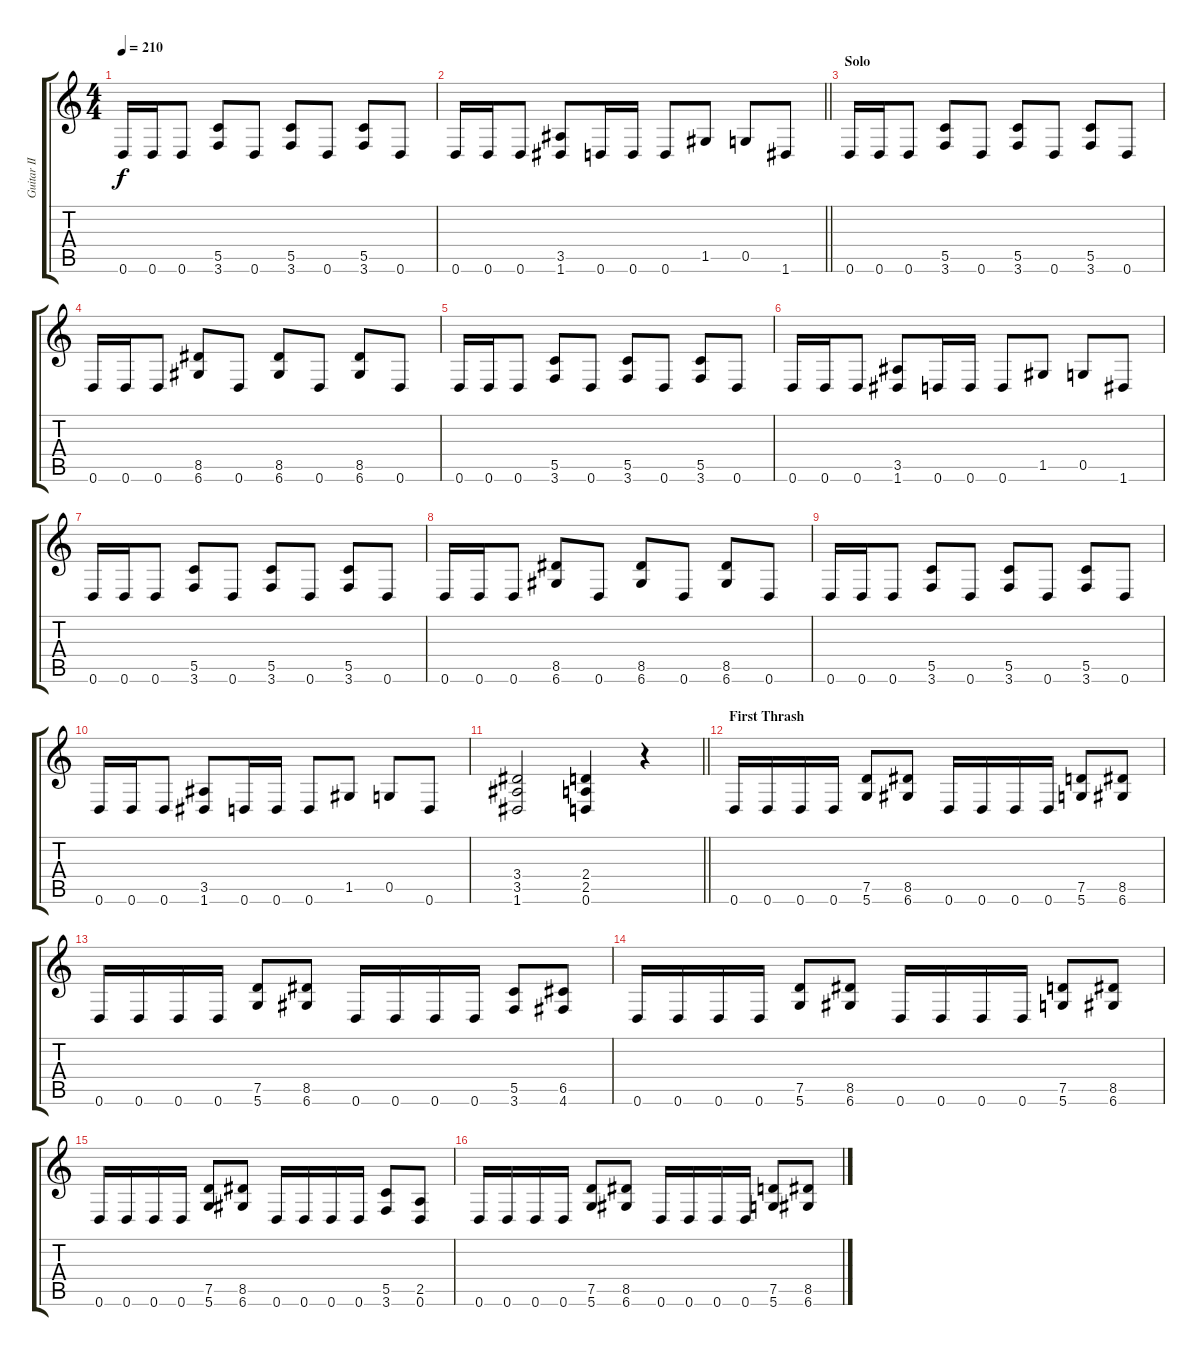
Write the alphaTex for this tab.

\track ("Guitar II" "Guitar II") {instrument distortionguitar}
\staff {score tabs}
\tuning (D4 A3 F3 C3 G2 D2) {hide}
\ts (4 4)
\tempo 210
\clef g2
\ks c
0.6.16{dy f} 0.6.16 0.6.8 (5.5 3.6).8 0.6.8 (5.5 3.6).8 0.6.8 (5.5 3.6).8 0.6.8 |
\barLineRight lightlight
0.6.16 0.6.16 0.6.8 (3.5 1.6).8 0.6.16 0.6.16 0.6.8 1.5.8 0.5.8 1.6.8 |
\section ("" "Solo")
0.6.16 0.6.16 0.6.8 (5.5 3.6).8 0.6.8 (5.5 3.6).8 0.6.8 (5.5 3.6).8 0.6.8 |
0.6.16 0.6.16 0.6.8 (8.5 6.6).8 0.6.8 (8.5 6.6).8 0.6.8 (8.5 6.6).8 0.6.8 |
0.6.16 0.6.16 0.6.8 (5.5 3.6).8 0.6.8 (5.5 3.6).8 0.6.8 (5.5 3.6).8 0.6.8 |
0.6.16 0.6.16 0.6.8 (3.5 1.6).8 0.6.16 0.6.16 0.6.8 1.5.8 0.5.8 1.6.8 |
0.6.16 0.6.16 0.6.8 (5.5 3.6).8 0.6.8 (5.5 3.6).8 0.6.8 (5.5 3.6).8 0.6.8 |
0.6.16 0.6.16 0.6.8 (8.5 6.6).8 0.6.8 (8.5 6.6).8 0.6.8 (8.5 6.6).8 0.6.8 |
0.6.16 0.6.16 0.6.8 (5.5 3.6).8 0.6.8 (5.5 3.6).8 0.6.8 (5.5 3.6).8 0.6.8 |
0.6.16 0.6.16 0.6.8 (3.5 1.6).8 0.6.16 0.6.16 0.6.8 1.5.8 0.5.8 0.6.8 |
\barLineRight lightlight
(3.4 3.5 1.6).2 (2.4 2.5 0.6).4 r.4 |
\section ("" "First Thrash")
0.6.16 0.6.16 0.6.16 0.6.16 (7.5 5.6).8 (8.5 6.6).8 0.6.16 0.6.16 0.6.16 0.6.16 (7.5 5.6).8 (8.5 6.6).8 |
0.6.16 0.6.16 0.6.16 0.6.16 (7.5 5.6).8 (8.5 6.6).8 0.6.16 0.6.16 0.6.16 0.6.16 (5.5 3.6).8 (6.5 4.6).8 |
0.6.16 0.6.16 0.6.16 0.6.16 (7.5 5.6).8 (8.5 6.6).8 0.6.16 0.6.16 0.6.16 0.6.16 (7.5 5.6).8 (8.5 6.6).8 |
0.6.16 0.6.16 0.6.16 0.6.16 (7.5 5.6).8 (8.5 6.6).8 0.6.16 0.6.16 0.6.16 0.6.16 (5.5 3.6).8 (2.5 0.6).8 |
0.6.16 0.6.16 0.6.16 0.6.16 (7.5 5.6).8 (8.5 6.6).8 0.6.16 0.6.16 0.6.16 0.6.16 (7.5 5.6).8 (8.5 6.6).8
